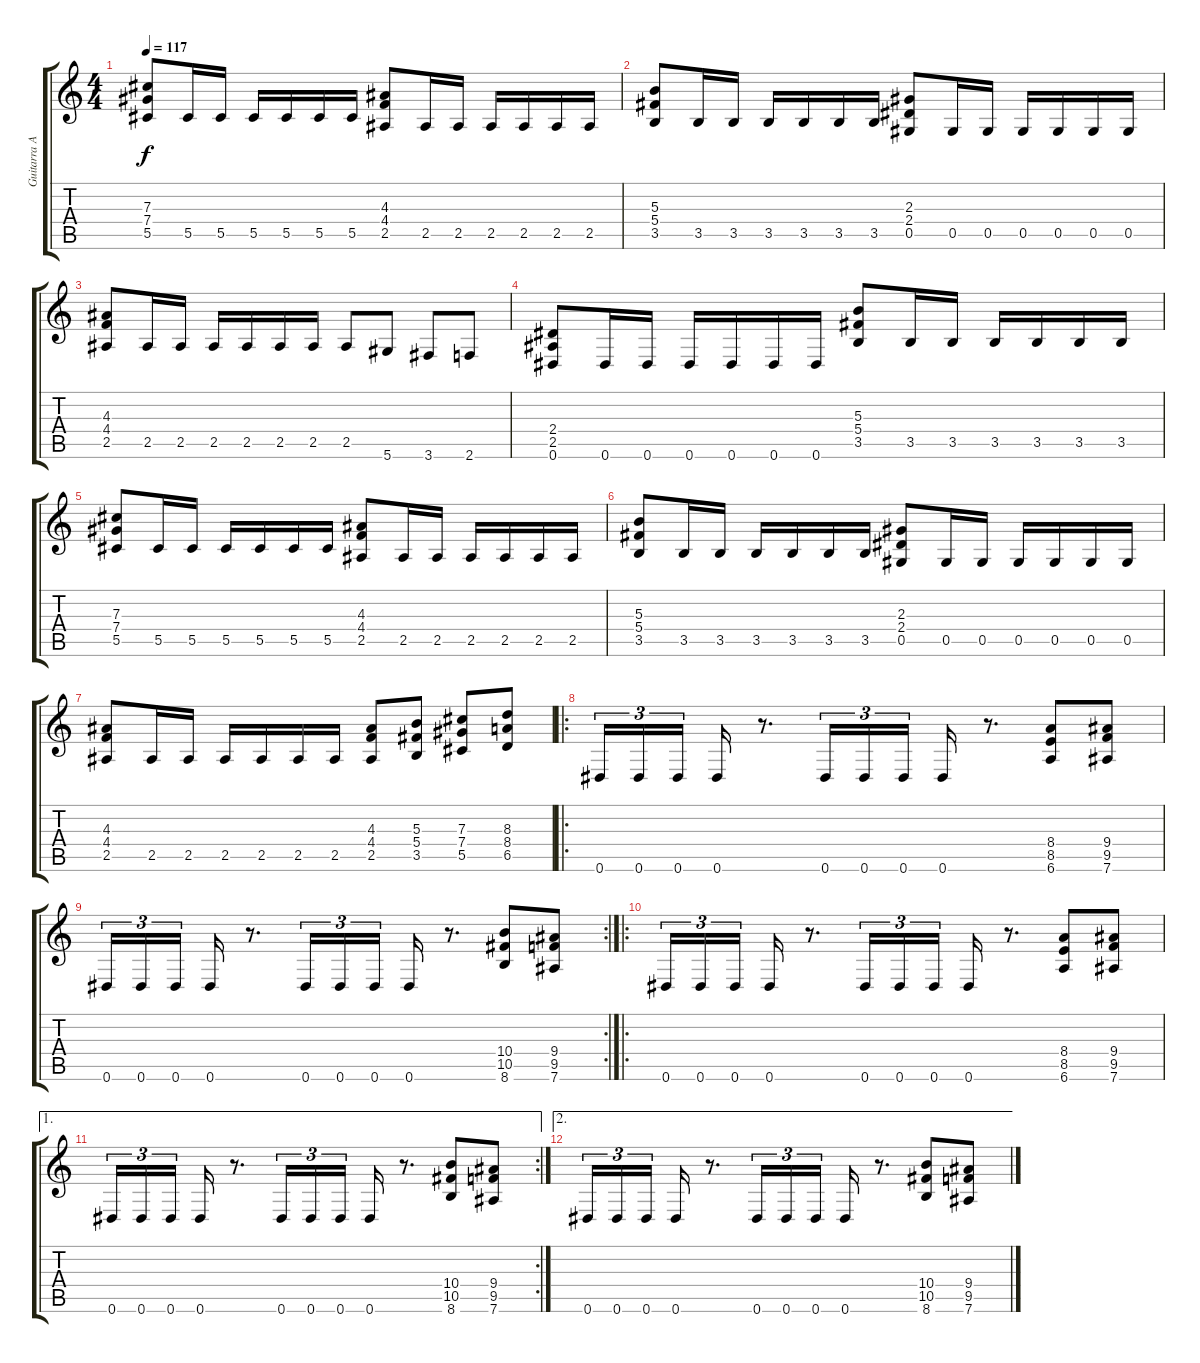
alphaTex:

\track ("Guitarra Arm髇ica" "Guitarra A") {instrument distortionguitar}
\staff {score tabs}
\tuning (Eb4 Bb3 Gb3 Db3 Ab2 Eb2) {hide}
\ts (4 4)
\tempo 117
\clef g2
\ks c
(7.3 7.4 5.5).8{dy f} 5.5.16 5.5.16 5.5.16 5.5.16 5.5.16 5.5.16 (4.3 4.4 2.5).8 2.5.16 2.5.16 2.5.16 2.5.16 2.5.16 2.5.16 |
(5.3 5.4 3.5).8 3.5.16 3.5.16 3.5.16 3.5.16 3.5.16 3.5.16 (2.3 2.4 0.5).8 0.5.16 0.5.16 0.5.16 0.5.16 0.5.16 0.5.16 |
(4.3 4.4 2.5).8 2.5.16 2.5.16 2.5.16 2.5.16 2.5.16 2.5.16 2.5.8 5.6.8 3.6.8 2.6.8 |
(2.4 2.5 0.6).8 0.6.16 0.6.16 0.6.16 0.6.16 0.6.16 0.6.16 (5.3 5.4 3.5).8 3.5.16 3.5.16 3.5.16 3.5.16 3.5.16 3.5.16 |
(7.3 7.4 5.5).8 5.5.16 5.5.16 5.5.16 5.5.16 5.5.16 5.5.16 (4.3 4.4 2.5).8 2.5.16 2.5.16 2.5.16 2.5.16 2.5.16 2.5.16 |
(5.3 5.4 3.5).8 3.5.16 3.5.16 3.5.16 3.5.16 3.5.16 3.5.16 (2.3 2.4 0.5).8 0.5.16 0.5.16 0.5.16 0.5.16 0.5.16 0.5.16 |
(4.3 4.4 2.5).8 2.5.16 2.5.16 2.5.16 2.5.16 2.5.16 2.5.16 (4.3 4.4 2.5).8 (5.3 5.4 3.5).8 (7.3 7.4 5.5).8 (8.3 8.4 6.5).8 |
\ro
0.6.16{tu (3 2)} 0.6.16{tu (3 2)} 0.6.16{tu (3 2)} 0.6.16 r.8{d} 0.6.16{tu (3 2)} 0.6.16{tu (3 2)} 0.6.16{tu (3 2)} 0.6.16 r.8{d} (8.4 8.5 6.6).8 (9.4 9.5 7.6).8 |
\rc 2
0.6.16{tu (3 2)} 0.6.16{tu (3 2)} 0.6.16{tu (3 2)} 0.6.16 r.8{d} 0.6.16{tu (3 2)} 0.6.16{tu (3 2)} 0.6.16{tu (3 2)} 0.6.16 r.8{d} (10.4 10.5 8.6).8 (9.4 9.5 7.6).8 |
\ro
0.6.16{tu (3 2)} 0.6.16{tu (3 2)} 0.6.16{tu (3 2)} 0.6.16 r.8{d} 0.6.16{tu (3 2)} 0.6.16{tu (3 2)} 0.6.16{tu (3 2)} 0.6.16 r.8{d} (8.4 8.5 6.6).8 (9.4 9.5 7.6).8 |
\ae 1
\rc 2
0.6.16{tu (3 2)} 0.6.16{tu (3 2)} 0.6.16{tu (3 2)} 0.6.16 r.8{d} 0.6.16{tu (3 2)} 0.6.16{tu (3 2)} 0.6.16{tu (3 2)} 0.6.16 r.8{d} (10.4 10.5 8.6).8 (9.4 9.5 7.6).8 |
\ae 2
0.6.16{tu (3 2)} 0.6.16{tu (3 2)} 0.6.16{tu (3 2)} 0.6.16 r.8{d} 0.6.16{tu (3 2)} 0.6.16{tu (3 2)} 0.6.16{tu (3 2)} 0.6.16 r.8{d} (10.4 10.5 8.6).8 (9.4 9.5 7.6).8
